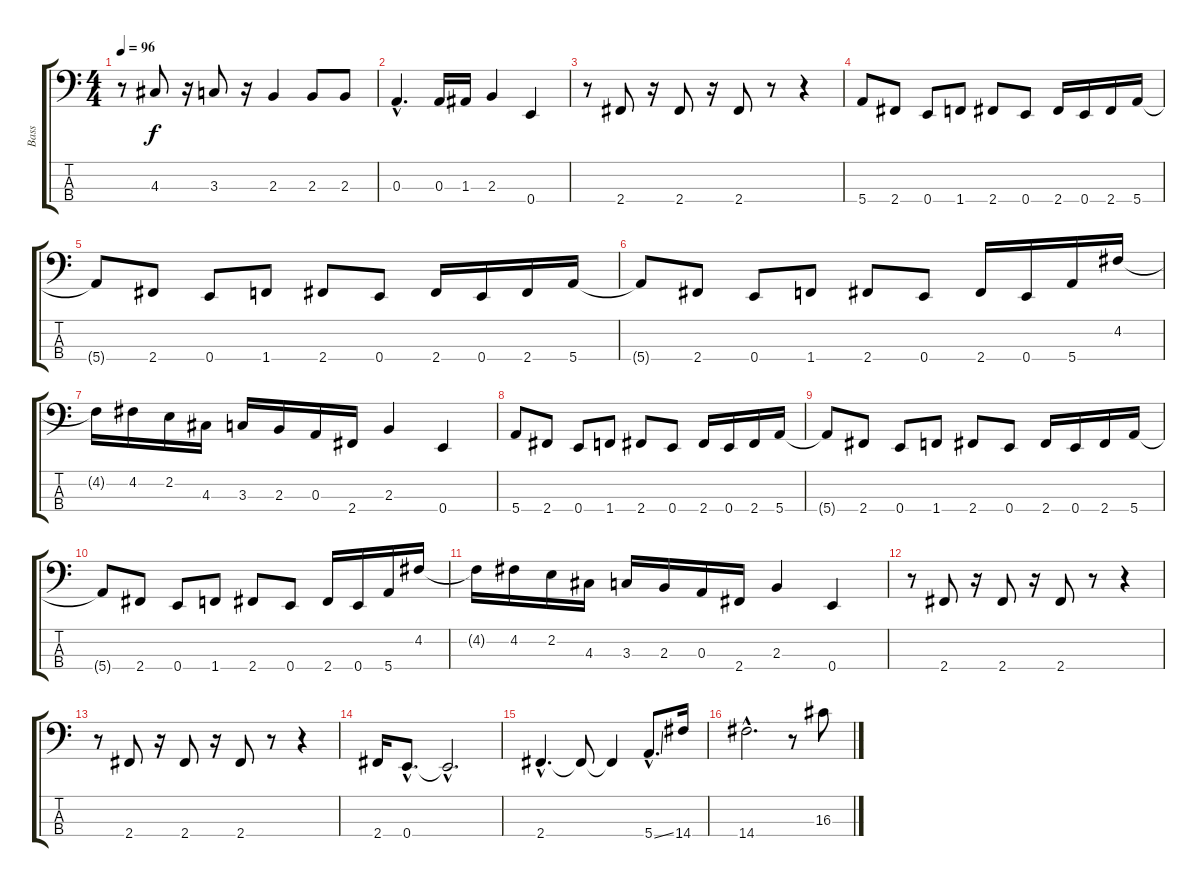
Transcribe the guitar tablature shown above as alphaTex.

\track ("Bass" "Bass") {instrument electricbasspick}
\staff {score tabs}
\tuning (G2 D2 A1 E1) {hide}
\ts (4 4)
\tempo 96
\clef f4
\ks c
r.8{dy f} 4.3.8 r.16 3.3.8 r.16 2.3.4 2.3.8 2.3.8 |
0.3{hac}.4{d} 0.3.16 1.3.16 2.3.4 0.4.4 |
r.8 2.4.8 r.16 2.4.8 r.16 2.4.8 r.8 r.4 |
5.4.8 2.4.8 0.4.8 1.4.8 2.4.8 0.4.8 2.4.16 0.4.16 2.4.16 5.4.16 |
5.4{t}.8 2.4.8 0.4.8 1.4.8 2.4.8 0.4.8 2.4.16 0.4.16 2.4.16 5.4.16 |
5.4{t}.8 2.4.8 0.4.8 1.4.8 2.4.8 0.4.8 2.4.16 0.4.16 5.4.16 4.2.16 |
4.2{t}.16 4.2.16 2.2.16 4.3.16 3.3.16 2.3.16 0.3.16 2.4.16 2.3.4 0.4.4 |
5.4.8 2.4.8 0.4.8 1.4.8 2.4.8 0.4.8 2.4.16 0.4.16 2.4.16 5.4.16 |
5.4{t}.8 2.4.8 0.4.8 1.4.8 2.4.8 0.4.8 2.4.16 0.4.16 2.4.16 5.4.16 |
5.4{t}.8 2.4.8 0.4.8 1.4.8 2.4.8 0.4.8 2.4.16 0.4.16 5.4.16 4.2.16 |
4.2{t}.16 4.2.16 2.2.16 4.3.16 3.3.16 2.3.16 0.3.16 2.4.16 2.3.4 0.4.4 |
r.8 2.4.8 r.16 2.4.8 r.16 2.4.8 r.8 r.4 |
r.8 2.4.8 r.16 2.4.8 r.16 2.4.8 r.8 r.4 |
2.4.16 0.4{hac}.8{d} 0.4{hac t}.2{d} |
2.4{hac}.4{d} 2.4{t}.8 2.4{t}.4 5.4{ss hac}.8{d} 14.4.16 |
14.4{hac}.2{d} r.8 16.3.8
